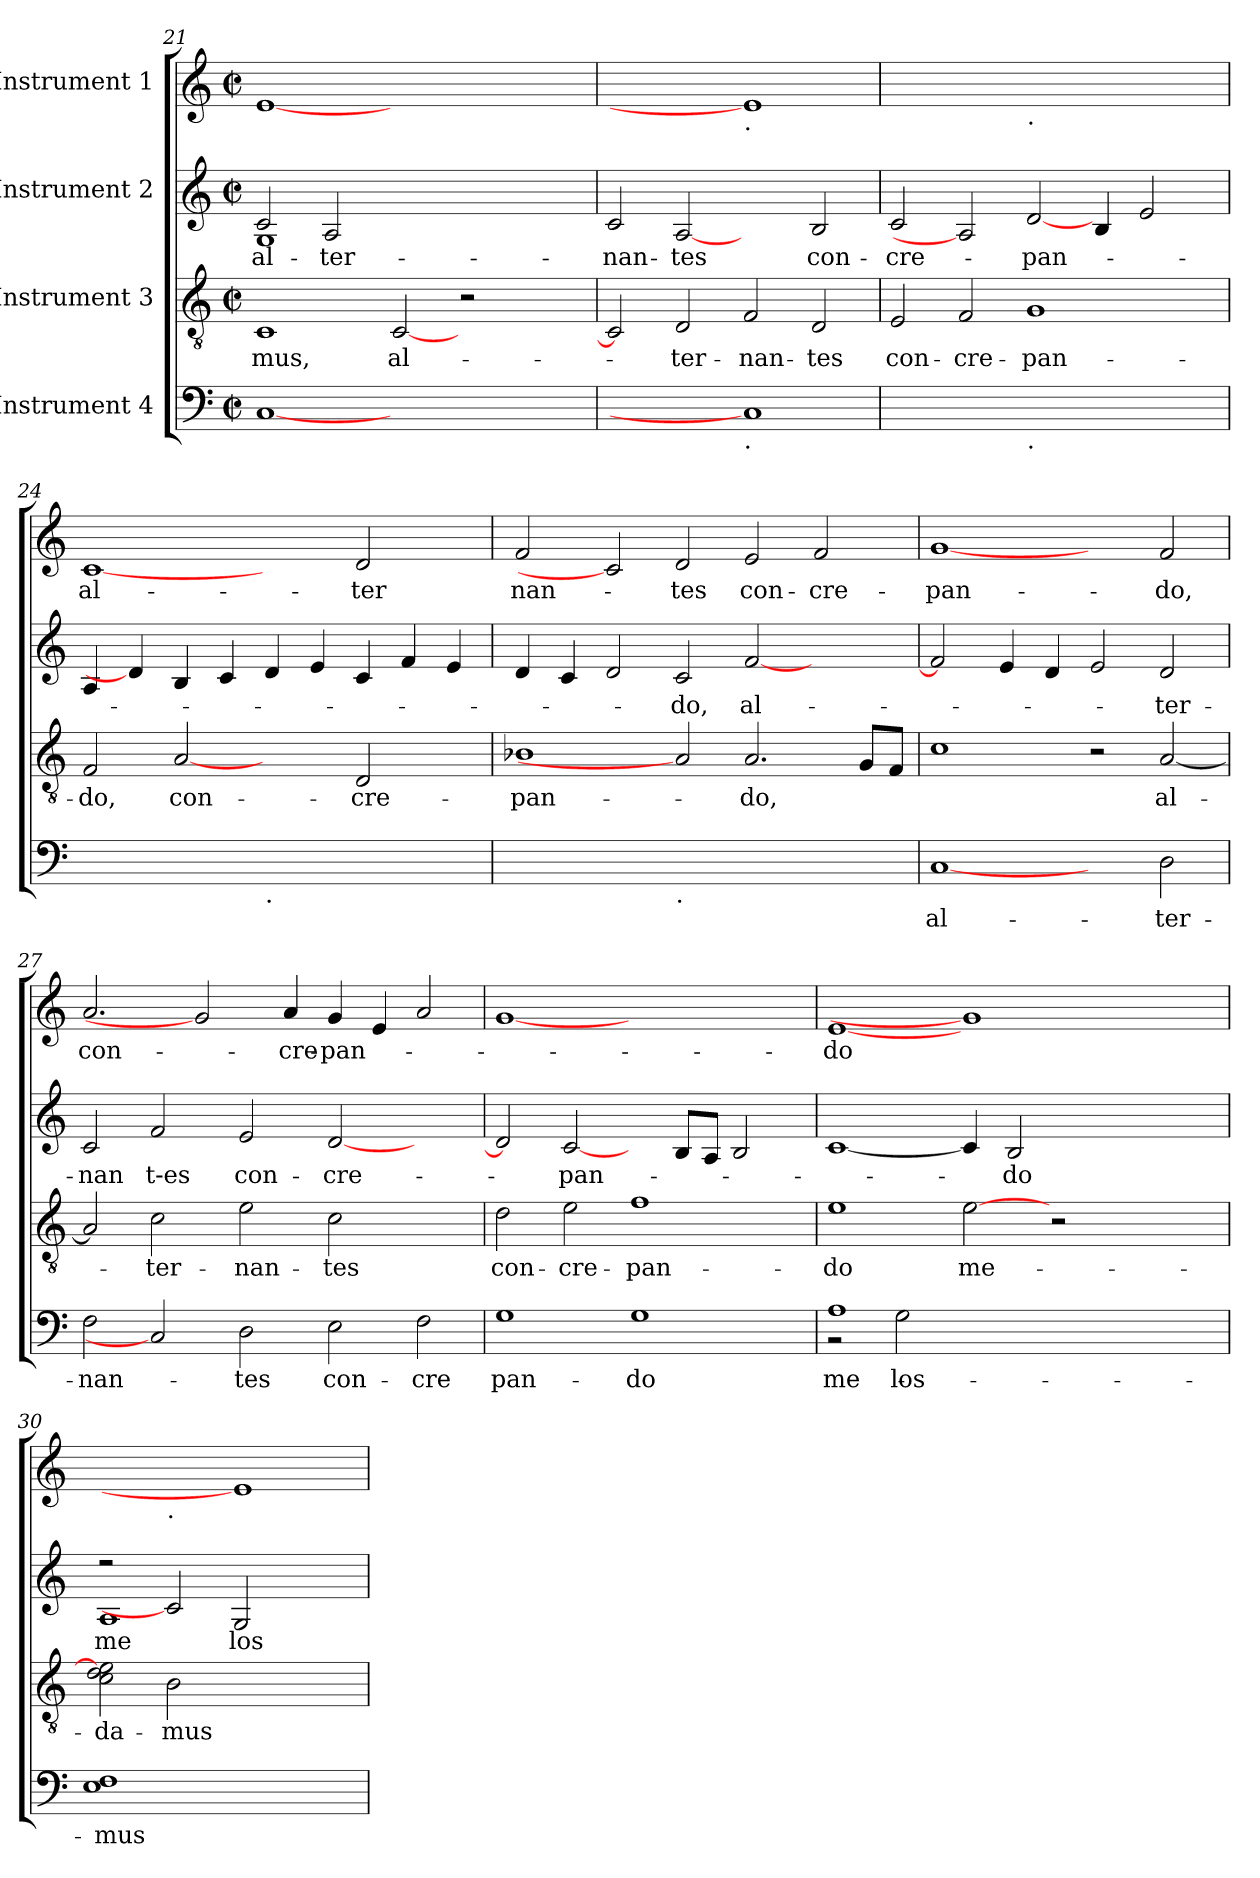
**kern	**text	**kern	**text	**kern	**text	**kern	**text
*part4	*part4	*part3	*part3	*part2	*part2	*part1	*part1
*staff4	*staff4	*staff3	*staff3	*staff2	*staff2	*staff1	*staff1
*I"Instrument 4	*	*I"Instrument 3	*	*I"Instrument 2	*	*I"Instrument 1	*
!!LO:PB:g=z
*clefF4	*	*clefGv2	*	*clefG2	*	*clefG2	*
*k[]	*	*k[]	*	*k[]	*	*k[]	*
*M2/2	*	*M2/2	*	*M2/2	*	*M2/2	*
*met(c|)	*	*met(c|)	*	*met(c|)	*	*met(c|)	*
=21	=21	=21	=21	=21	=21	=21	=21
!	!	!	!LO:LY:b	!	!LO:LY:b	!	!
*	*	*	*	*^	*	*	*
[1C	.	1C	-mus,	2c/	1G	al-	[1e	.
!	!	!	!	!	!	!LO:LY:b	!	!
.	.	.	.	2A/	.	-ter-	.	.
!	!	!	!LO:LY:b	!	!	!	!	!
1.ryy	.	[<2C/	al-	1ryy	2ryy	.	1.ryy	.
.	.	2r	.	.	1ryy	.	.	.
.	.	2ryy	.	2ryy	.	.	.	.
*	*	*	*	*v	*v	*	*	*
=22	=22	=22	=22	=22	=22	=22	=22
!	!	!	!	!	!LO:LY:b	!	!
1ryy	.	2C/]	.	2c/	-nan-	1ryy	.
!	!	!	!LO:LY:b	!	!LO:LY:b	!	!
.	.	2D/	-ter-	[2A	-tes	.	.
!	!	!	!	!	!	!LO:TX:b:t=.	!
!LO:TX:b:t=.	!	!	!	!	!	!	!
!	!	!	!LO:LY:b	!	!	!	!
1C]	.	2F/	-nan-	2ryy	.	1e]	.
!	!	!	!LO:LY:b	!	!LO:LY:b	!	!
.	.	2D/	-tes	2B/	con-	.	.
=23	=23	=23	=23	=23	=23	=23	=23
!	!	!	!LO:LY:b	!	!LO:LY:b	!	!
1ryy	.	2E/	con-	2c/	-cre-	1ryy	.
!	!	!	!LO:LY:b	!	!	!	!
.	.	2F/	-cre-	2A]	.	.	.
!	!	!	!	!	!	!LO:TX:b:t=.	!
!LO:TX:b:t=.	!	!	!	!	!	!	!
!	!	!	!LO:LY:b	!	!LO:LY:b	!	!
1ryy	.	1G	-pan-	[2d/	-pan-	1ryy	.
.	.	.	.	4B/	.	.	.
.	.	.	.	2e/	.	.	.
4ryy	.	4ryy	.	.	.	4ryy	.
=24	=24	=24	=24	=24	=24	=24	=24
!	!	!	!LO:LY:b	!	!	!	!LO:LY:b
1ryy	.	2F/	-do,	4A/	.	[1c	-al-
.	.	.	.	4d/]	.	.	.
!	!	!	!LO:LY:b	!	!	!	!
.	.	[2A	con-	4B/	.	.	.
.	.	.	.	4c/	.	.	.
!LO:TX:b:t=.	!	!	!	!	!	!	!
1ryy	.	2ryy	.	4d/	.	2ryy	.
.	.	.	.	4e/	.	.	.
!	!	!	!LO:LY:b	!	!	!	!LO:LY:b
.	.	2D/	-cre-	4c/	.	2d/	-ter
.	.	.	.	4f/	.	.	.
4ryy	.	4ryy	.	4e/	.	4ryy	.
=25	=25	=25	=25	=25	=25	=25	=25
!	!	!	!LO:LY:b	!	!	!	!LO:LY:b
1ryy	.	1B-X	-pan-	4d/	.	2f/	nan-
.	.	.	.	4c/	.	.	.
.	.	.	.	2d/	.	2c]	.
!LO:TX:b:t=.	!	!	!	!	!	!	!
!	!	!	!	!	!LO:LY:b	!	!LO:LY:b
1.ryy	.	2A]	.	2c/	-do,	2d/	-tes
!	!	!	!LO:LY:b	!	!LO:LY:b	!	!LO:LY:b
.	.	2.A/	-do,	[<2f/	al-	2e/	con-
!	!	!	!	!	!	!	!LO:LY:b
.	.	.	.	2ryy	.	2f/	-cre-
.	.	8G/L	.	.	.	.	.
.	.	8F/J	.	.	.	.	.
!!LO:LB:g=z
=26	=26	=26	=26	=26	=26	=26	=26
!	!LO:LY:b	!	!	!	!	!	!LO:LY:b
[1C	al-	1c	.	2f/]	.	[1g	-pan-
.	.	.	.	4e/	.	.	.
.	.	.	.	4d/	.	.	.
2ryy	.	2r	.	2e/	.	2ryy	.
!	!LO:LY:b	!	!LO:LY:b	!	!LO:LY:b	!	!LO:LY:b
2D\	-ter-	[>2A/	al-	2d/	-ter-	2f/	-do,
!!LO:LB:g=z
=27	=27	=27	=27	=27	=27	=27	=27
!	!LO:LY:b	!	!	!	!LO:LY:b	!	!LO:LY:b
2F\	-nan-	2A/]	.	2c/	-nan	2.a/	con-
!	!	!	!LO:LY:b	!	!LO:LY:b	!	!
2C]	.	2c\	-ter-	2f/	t-es	.	.
.	.	.	.	.	.	2g]	.
!	!LO:LY:b	!	!LO:LY:b	!	!LO:LY:b	!	!
2D\	-tes	2e\	-nan-	2e/	con-	.	.
!	!	!	!	!	!	!	!LO:LY:b
.	.	.	.	.	.	4a/	-cre-
!	!LO:LY:b	!	!LO:LY:b	!	!LO:LY:b	!	!LO:LY:b
2E\	con-	2c\	-tes	[<2d/	-cre-	4g/	-pan-
.	.	.	.	.	.	4e/	.
!	!LO:LY:b	!	!	!	!	!	!
2F\	-cre	2ryy	.	2ryy	.	2a/	.
=28	=28	=28	=28	=28	=28	=28	=28
!	!LO:LY:b	!	!LO:LY:b	!	!	!	!
1G	pan-	2d\	con-	2d/]	.	[1g	.
!	!	!	!LO:LY:b	!	!LO:LY:b	!	!
.	.	2e\	-cre-	[2c/	-pan-	.	.
!	!LO:LY:b	!	!LO:LY:b	!	!	!	!
1G	-do	1f	-pan-	4ryy	.	1ryy	.
.	.	.	.	8B/L	.	.	.
.	.	.	.	8A/J	.	.	.
.	.	.	.	2B/	.	.	.
=29	=29	=29	=29	=29	=29	=29	=29
!	!LO:LY:b	!	!LO:LY:b	!	!	!	!LO:LY:b
*^	*	*	*	*	*	*	*
1A	2r	me-	1e	-do	[1c	.	[1e	-do
!	!	!LO:LY:b	!	!	!	!	!	!
.	2G\	-los	.	.	.	.	.	.
!	!	!	!	!LO:LY:b	!	!	!	!
1ryy	2ryy	.	[>2e\	me-	4c/]	.	1g]	.
!	!	!	!	!	!	!LO:LY:b	!	!
.	.	.	.	.	2B/	-do	.	.
.	1ryy	.	2r	.	.	.	.	.
.	.	.	.	.	2ryy	.	.	.
2ryy	.	.	2ryy	.	.	.	2ryy	.
.	.	.	.	.	4ryy	.	.	.
*v	*v	*	*	*	*	*	*	*
=30	=30	=30	=30	=30	=30	=30	=30
!	!LO:LY:b	!	!LO:LY:b	!	!LO:LY:b	!	!
*	*	*	*	*^	*	*^	*
1E 1F	-mus	2c\ 2d\ 2e\]	da-	2r	1A	me-	1ryy	2ryy	.
!	!	!	!	!	!	!	!	!LO:TX:b:t=.	!
!	!	!	!LO:LY:b	!	!	!	!	!	!
.	.	2B\	-mus	2c]	.	.	.	1.ryy	.
!	!	!	!	!	!	!LO:LY:b	!	!	!
1ryy	.	1ryy	.	2G/	2ryy	-los	1e]	.	.
.	.	.	.	2ryy	2ryy	.	.	.	.
*	*	*	*	*v	*v	*	*	*	*
*	*	*	*	*	*	*v	*v	*
=	=	=	=	=	=	=	=
*-	*-	*-	*-	*-	*-	*-	*-
